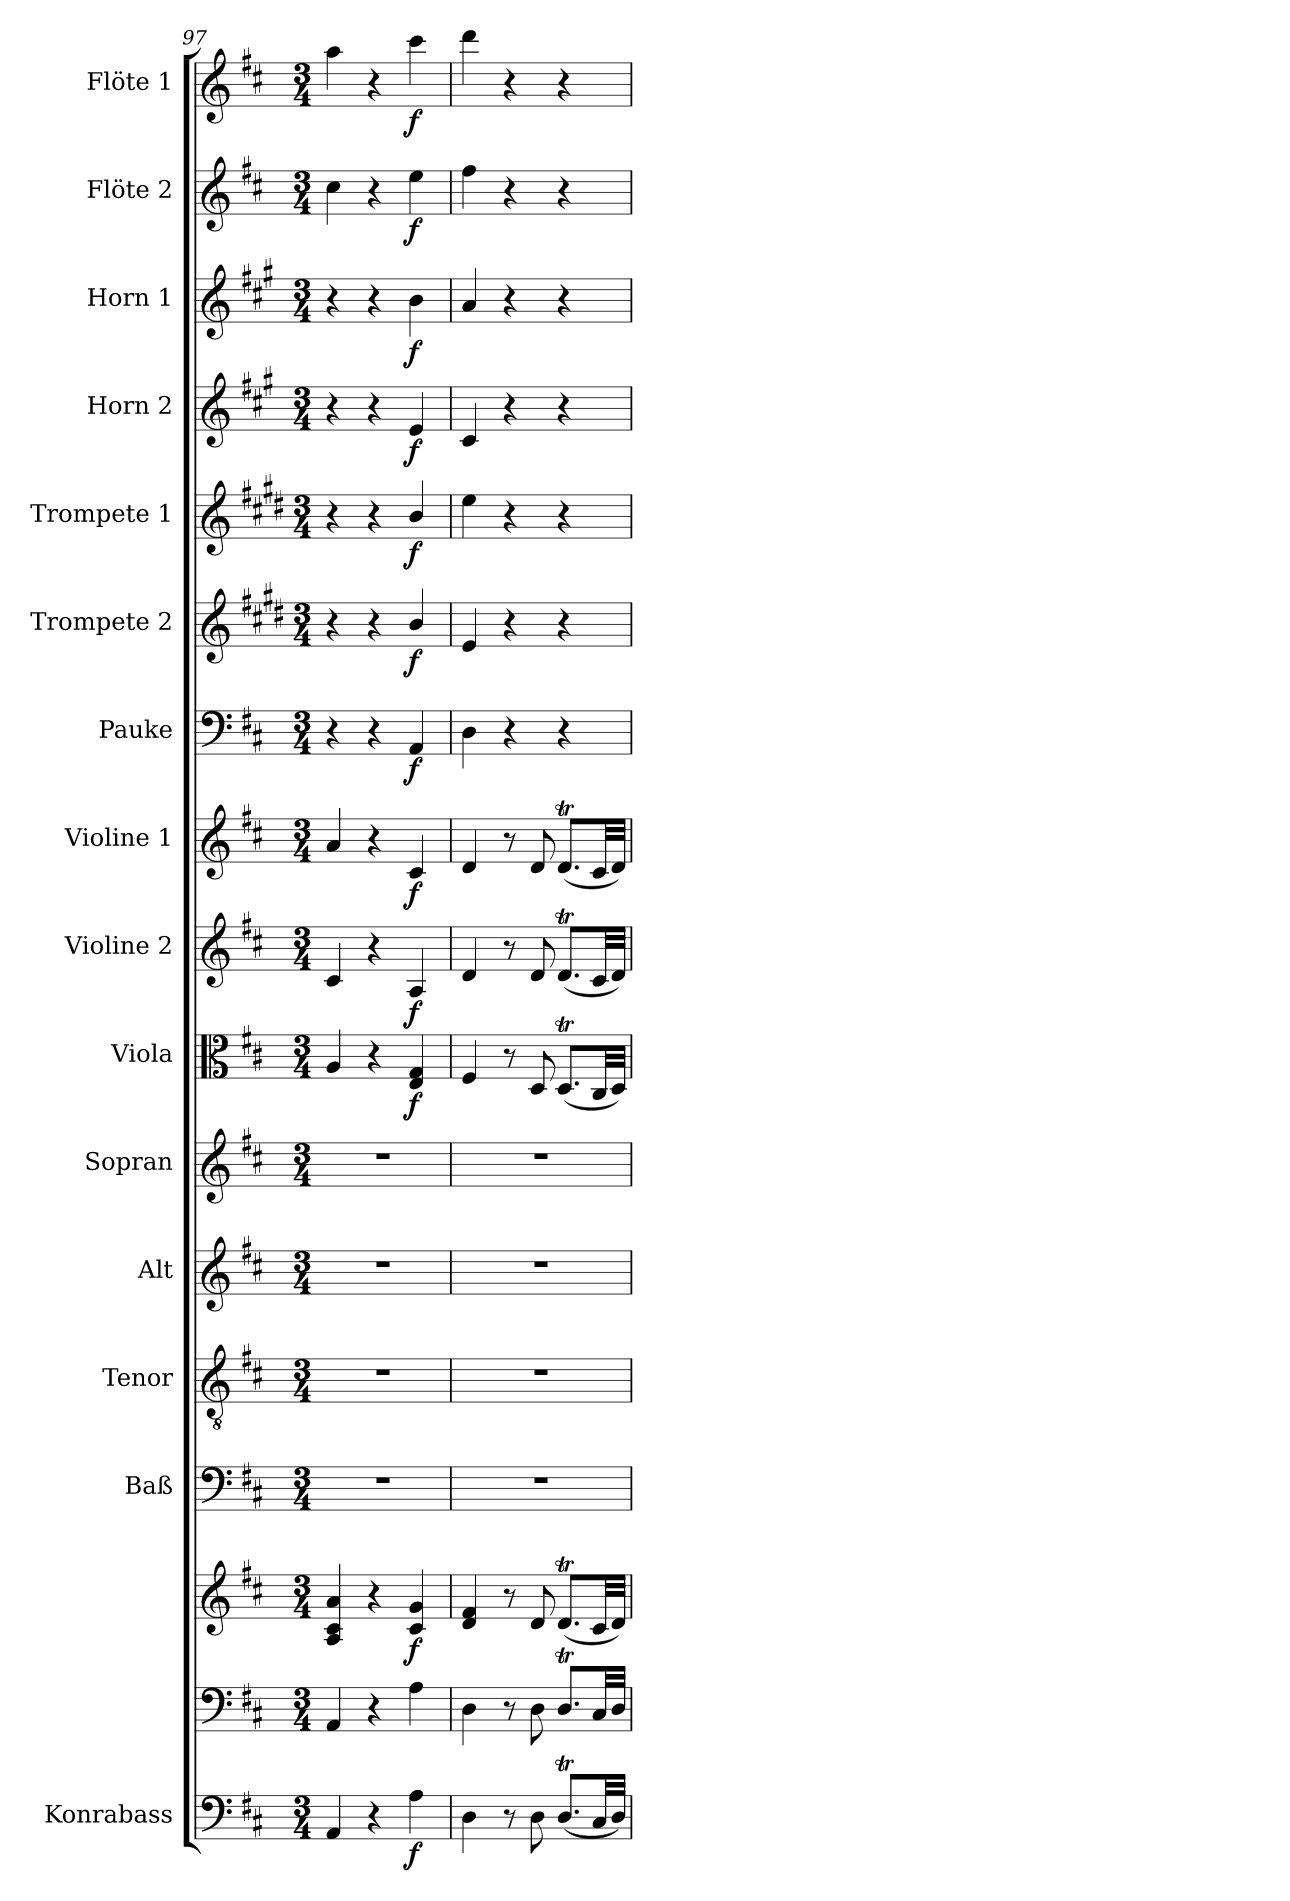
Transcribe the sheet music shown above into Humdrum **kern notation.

**kern	**dynam	**kern	**kern	**dynam	**kern	**kern	**kern	**kern	**kern	**dynam	**kern	**dynam	**kern	**dynam	**kern	**dynam	**kern	**dynam	**kern	**dynam	**kern	**dynam	**kern	**dynam	**kern	**dynam	**kern	**dynam
*part16	*part16	*part15	*part15	*part15	*part14	*part13	*part12	*part11	*part10	*part10	*part9	*part9	*part8	*part8	*part7	*part7	*part6	*part6	*part5	*part5	*part4	*part4	*part3	*part3	*part2	*part2	*part1	*part1
*staff17	*staff17	*staff16	*staff15	*staff15/16	*staff14	*staff13	*staff12	*staff11	*staff10	*staff10	*staff9	*staff9	*staff8	*staff8	*staff7	*staff7	*staff6	*staff6	*staff5	*staff5	*staff4	*staff4	*staff3	*staff3	*staff2	*staff2	*staff1	*staff1
*I"Konrabass	*	*	*	*	*I"Baß	*I"Tenor	*I"Alt	*I"Sopran	*I"Viola	*	*I"Violine 2	*	*I"Violine 1	*	*I"Pauke	*	*I"Trompete 2	*	*I"Trompete 1	*	*I"Horn 2	*	*I"Horn 1	*	*I"Flöte 2	*	*I"Flöte 1	*
*I'Kb.	*	*	*	*	*I'Baß	*I'Ten	*I'Alt	*I'Sop	*I'Vla.	*	*I'Vln. 2	*	*I'Vln. 1	*	*I'Pk.	*	*I'Trp. 2	*	*I'Trp. 1	*	*I'Hrn. 2	*	*I'Hrn. 1	*	*I'Fl. 2	*	*I'Fl. 1	*
*clefF4	*	*clefF4	*clefG2	*	*clefF4	*clefGv2	*clefG2	*clefG2	*clefC3	*	*clefG2	*	*clefG2	*	*clefF4	*	*clefG2	*	*clefG2	*	*clefG2	*	*clefG2	*	*clefG2	*	*clefG2	*
*ITrd7c12	*	*	*	*	*	*	*	*	*	*	*	*	*	*	*	*	*ITrd1c2	*	*ITrd1c2	*	*ITrd4c7	*	*ITrd4c7	*	*	*	*	*
*k[f#c#]	*	*k[f#c#]	*k[f#c#]	*	*k[f#c#]	*k[f#c#]	*k[f#c#]	*k[f#c#]	*k[f#c#]	*	*k[f#c#]	*	*k[f#c#]	*	*k[f#c#]	*	*k[f#c#]	*	*k[f#c#]	*	*k[f#c#]	*	*k[f#c#]	*	*k[f#c#]	*	*k[f#c#]	*
*D:	*	*D:	*D:	*	*D:	*D:	*D:	*D:	*D:	*	*D:	*	*D:	*	*D:	*	*D:	*	*D:	*	*D:	*	*D:	*	*D:	*	*D:	*
*M3/4	*	*M3/4	*M3/4	*	*M3/4	*M3/4	*M3/4	*M3/4	*M3/4	*	*M3/4	*	*M3/4	*	*M3/4	*	*M3/4	*	*M3/4	*	*M3/4	*	*M3/4	*	*M3/4	*	*M3/4	*
=97	=97	=97	=97	=97	=97	=97	=97	=97	=97	=97	=97	=97	=97	=97	=97	=97	=97	=97	=97	=97	=97	=97	=97	=97	=97	=97	=97	=97
4AAA/	.	4AA/	4A/ 4c#/ 4a/	.	2.r	2.r	2.r	2.r	4A/	.	4c#/	.	4a/	.	4r	.	4r	.	4r	.	4r	.	4r	.	4cc#\	.	4aa\	.
4r	.	4r	4r	.	.	.	.	.	4r	.	4r	.	4r	.	4r	.	4r	.	4r	.	4r	.	4r	.	4r	.	4r	.
!	!LO:DY:b	!	!	!LO:DY:b	!	!	!	!	!	!LO:DY:b	!	!LO:DY:b	!	!LO:DY:b	!	!LO:DY:b	!	!LO:DY:b	!	!LO:DY:b	!	!LO:DY:b	!	!LO:DY:b	!	!LO:DY:b	!	!LO:DY:b
4AA\	f	4A\	4c#/ 4g/	f	.	.	.	.	4E/ 4G/	f	4A/	f	4c#/	f	4AA/	f	4a/	f	4a/	f	4A/	f	4e\	f	4ee\	f	4ccc#\	f
=98	=98	=98	=98	=98	=98	=98	=98	=98	=98	=98	=98	=98	=98	=98	=98	=98	=98	=98	=98	=98	=98	=98	=98	=98	=98	=98	=98	=98
4DD\	.	4D\	4d/ 4f#/	.	2.r	2.r	2.r	2.r	4F#/	.	4d/	.	4d/	.	4D\	.	4d/	.	4dd\	.	4F#/	.	4d/	.	4ff#\	.	4ddd\	.
8r	.	8r	8r	.	.	.	.	.	8r	.	8r	.	8r	.	4r	.	4r	.	4r	.	4r	.	4r	.	4r	.	4r	.
8DD\	.	8D\	8d/	.	.	.	.	.	8D/	.	8d/	.	8d/	.	.	.	.	.	.	.	.	.	.	.	.	.	.	.
(<8.DDT/L	.	8.DT/L	(<8.dT/L	.	.	.	.	.	(<8.DT/L	.	(<8.dT/L	.	(<8.dT/L	.	4r	.	4r	.	4r	.	4r	.	4r	.	4r	.	4r	.
32CC#/LL	.	32C#/LL	32c#/LL	.	.	.	.	.	32C#/LL	.	32c#/LL	.	32c#/LL	.	.	.	.	.	.	.	.	.	.	.	.	.	.	.
32DD/JJJ)	.	32D/JJJ	32d/JJJ)	.	.	.	.	.	32D/JJJ)	.	32d/JJJ)	.	32d/JJJ)	.	.	.	.	.	.	.	.	.	.	.	.	.	.	.
=	=	=	=	=	=	=	=	=	=	=	=	=	=	=	=	=	=	=	=	=	=	=	=	=	=	=	=	=
*-	*-	*-	*-	*-	*-	*-	*-	*-	*-	*-	*-	*-	*-	*-	*-	*-	*-	*-	*-	*-	*-	*-	*-	*-	*-	*-	*-	*-
